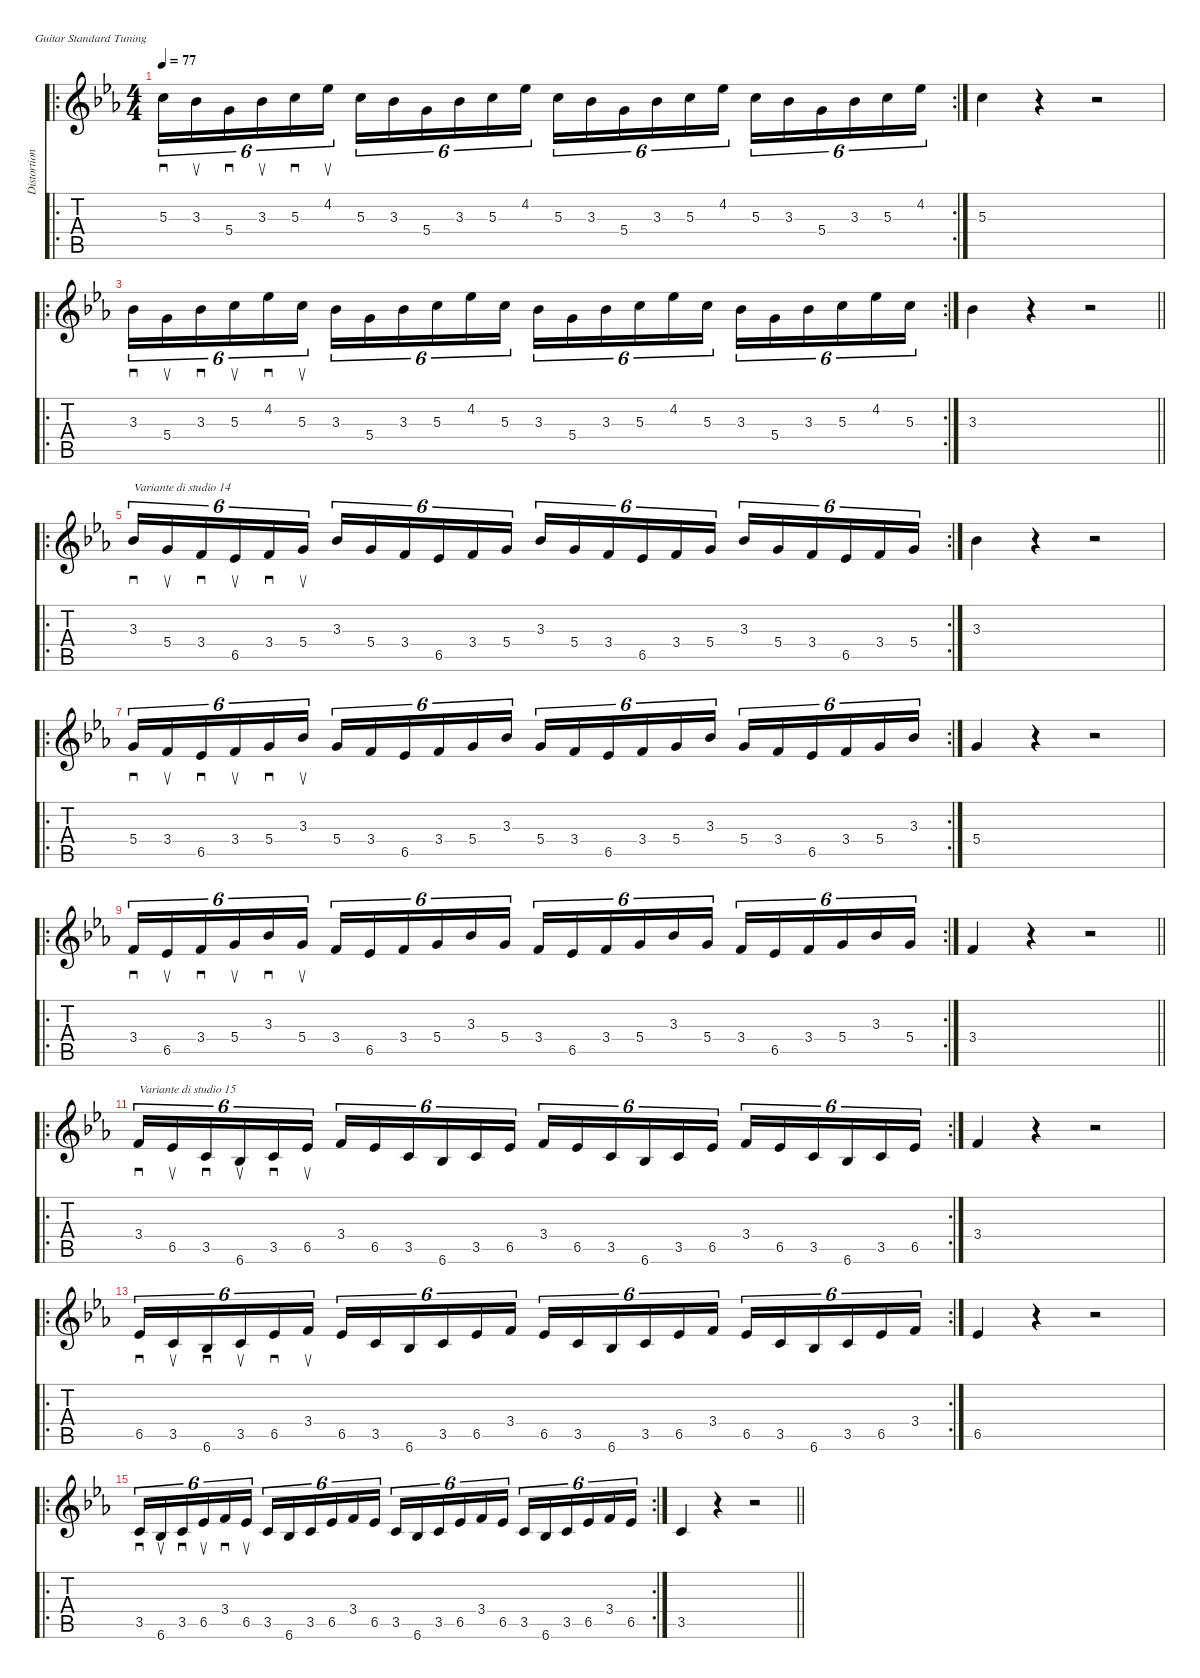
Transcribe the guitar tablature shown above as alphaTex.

\defaultSystemsLayout 4
\hideDynamics
\bracketExtendMode nobrackets
\otherSystemsTrackNameOrientation horizontal
\defaultBarNumberDisplay FirstOfSystem
\track ("Distortion Guitar" "Distortion") {instrument distortionguitar}
\staff {score tabs}
\tuning (E4 B3 G3 D3 A2 E2)
\ro
\rc 2
\ts (4 4)
\tempo 77
\clef g2
\ks cminor
5.3{acc forcenatural}.16{sd tu (6 4) dy mf beam Down} 3.3{acc b}.16{su tu (6 4) beam Down} 5.4{acc forcenatural}.16{sd tu (6 4) beam Down} 3.3{acc b}.16{su tu (6 4) beam Down} 5.3{acc forcenatural}.16{sd tu (6 4) beam Down} 4.2{acc b}.16{su tu (6 4) beam Down} 5.3{acc forcenatural}.16{tu (6 4) beam Down} 3.3{acc b}.16{tu (6 4) beam Down} 5.4{acc forcenatural}.16{tu (6 4) beam Down} 3.3{acc b}.16{tu (6 4) beam Down} 5.3{acc forcenatural}.16{tu (6 4) beam Down} 4.2{acc b}.16{tu (6 4) beam Down} 5.3{acc forcenatural}.16{tu (6 4) beam Down} 3.3{acc b}.16{tu (6 4) beam Down} 5.4{acc forcenatural}.16{tu (6 4) beam Down} 3.3{acc b}.16{tu (6 4) beam Down} 5.3{acc forcenatural}.16{tu (6 4) beam Down} 4.2{acc b}.16{tu (6 4) beam Down} 5.3{acc forcenatural}.16{tu (6 4) beam Down} 3.3{acc b}.16{tu (6 4) beam Down} 5.4{acc forcenatural}.16{tu (6 4) beam Down} 3.3{acc b}.16{tu (6 4) beam Down} 5.3{acc forcenatural}.16{tu (6 4) beam Down} 4.2{acc b}.16{tu (6 4) beam Down} |
5.3{acc forcenatural}.4{beam Down} r.4{beam Down} r.2{beam Down} |
\ro
\rc 2
3.3{acc b}.16{sd tu (6 4) beam Down} 5.4{acc forcenatural}.16{su tu (6 4) beam Down} 3.3{acc b}.16{sd tu (6 4) beam Down} 5.3{acc forcenatural}.16{su tu (6 4) beam Down} 4.2{acc b}.16{sd tu (6 4) beam Down} 5.3{acc forcenatural}.16{su tu (6 4) beam Down} 3.3{acc b}.16{tu (6 4) beam Down} 5.4{acc forcenatural}.16{tu (6 4) beam Down} 3.3{acc b}.16{tu (6 4) beam Down} 5.3{acc forcenatural}.16{tu (6 4) beam Down} 4.2{acc b}.16{tu (6 4) beam Down} 5.3{acc forcenatural}.16{tu (6 4) beam Down} 3.3{acc b}.16{tu (6 4) beam Down} 5.4{acc forcenatural}.16{tu (6 4) beam Down} 3.3{acc b}.16{tu (6 4) beam Down} 5.3{acc forcenatural}.16{tu (6 4) beam Down} 4.2{acc b}.16{tu (6 4) beam Down} 5.3{acc forcenatural}.16{tu (6 4) beam Down} 3.3{acc b}.16{tu (6 4) beam Down} 5.4{acc forcenatural}.16{tu (6 4) beam Down} 3.3{acc b}.16{tu (6 4) beam Down} 5.3{acc forcenatural}.16{tu (6 4) beam Down} 4.2{acc b}.16{tu (6 4) beam Down} 5.3{acc forcenatural}.16{tu (6 4) beam Down} |
\barLineRight lightlight
3.3{acc b}.4{beam Down} r.4{beam Down} r.2{beam Down} |
\ro
\rc 2
3.3{acc b}.16{sd tu (6 4) txt "Variante di studio 14" beam Up} 5.4{acc forcenatural}.16{su tu (6 4) beam Up} 3.4{acc forcenatural}.16{sd tu (6 4) beam Up} 6.5{acc b}.16{su tu (6 4) beam Up} 3.4{acc forcenatural}.16{sd tu (6 4) beam Up} 5.4{acc forcenatural}.16{su tu (6 4) beam Up} 3.3{acc b}.16{tu (6 4) beam Up} 5.4{acc forcenatural}.16{tu (6 4) beam Up} 3.4{acc forcenatural}.16{tu (6 4) beam Up} 6.5{acc b}.16{tu (6 4) beam Up} 3.4{acc forcenatural}.16{tu (6 4) beam Up} 5.4{acc forcenatural}.16{tu (6 4) beam Up} 3.3{acc b}.16{tu (6 4) beam Up} 5.4{acc forcenatural}.16{tu (6 4) beam Up} 3.4{acc forcenatural}.16{tu (6 4) beam Up} 6.5{acc b}.16{tu (6 4) beam Up} 3.4{acc forcenatural}.16{tu (6 4) beam Up} 5.4{acc forcenatural}.16{tu (6 4) beam Up} 3.3{acc b}.16{tu (6 4) beam Up} 5.4{acc forcenatural}.16{tu (6 4) beam Up} 3.4{acc forcenatural}.16{tu (6 4) beam Up} 6.5{acc b}.16{tu (6 4) beam Up} 3.4{acc forcenatural}.16{tu (6 4) beam Up} 5.4{acc forcenatural}.16{tu (6 4) beam Up} |
3.3{acc b}.4{beam Down} r.4{beam Down} r.2{beam Down} |
\ro
\rc 2
5.4{acc forcenatural}.16{sd tu (6 4) beam Up} 3.4{acc forcenatural}.16{su tu (6 4) beam Up} 6.5{acc b}.16{sd tu (6 4) beam Up} 3.4{acc forcenatural}.16{su tu (6 4) beam Up} 5.4{acc forcenatural}.16{sd tu (6 4) beam Up} 3.3{acc b}.16{su tu (6 4) beam Up} 5.4{acc forcenatural}.16{tu (6 4) beam Up} 3.4{acc forcenatural}.16{tu (6 4) beam Up} 6.5{acc b}.16{tu (6 4) beam Up} 3.4{acc forcenatural}.16{tu (6 4) beam Up} 5.4{acc forcenatural}.16{tu (6 4) beam Up} 3.3{acc b}.16{tu (6 4) beam Up} 5.4{acc forcenatural}.16{tu (6 4) beam Up} 3.4{acc forcenatural}.16{tu (6 4) beam Up} 6.5{acc b}.16{tu (6 4) beam Up} 3.4{acc forcenatural}.16{tu (6 4) beam Up} 5.4{acc forcenatural}.16{tu (6 4) beam Up} 3.3{acc b}.16{tu (6 4) beam Up} 5.4{acc forcenatural}.16{tu (6 4) beam Up} 3.4{acc forcenatural}.16{tu (6 4) beam Up} 6.5{acc b}.16{tu (6 4) beam Up} 3.4{acc forcenatural}.16{tu (6 4) beam Up} 5.4{acc forcenatural}.16{tu (6 4) beam Up} 3.3{acc b}.16{tu (6 4) beam Up} |
5.4{acc forcenatural}.4{beam Up} r.4{beam Up} r.2{beam Up} |
\ro
\rc 2
3.4{acc forcenatural}.16{sd tu (6 4) beam Up} 6.5{acc b}.16{su tu (6 4) beam Up} 3.4{acc forcenatural}.16{sd tu (6 4) beam Up} 5.4{acc forcenatural}.16{su tu (6 4) beam Up} 3.3{acc b}.16{sd tu (6 4) beam Up} 5.4{acc forcenatural}.16{su tu (6 4) beam Up} 3.4{acc forcenatural}.16{tu (6 4) beam Up} 6.5{acc b}.16{tu (6 4) beam Up} 3.4{acc forcenatural}.16{tu (6 4) beam Up} 5.4{acc forcenatural}.16{tu (6 4) beam Up} 3.3{acc b}.16{tu (6 4) beam Up} 5.4{acc forcenatural}.16{tu (6 4) beam Up} 3.4{acc forcenatural}.16{tu (6 4) beam Up} 6.5{acc b}.16{tu (6 4) beam Up} 3.4{acc forcenatural}.16{tu (6 4) beam Up} 5.4{acc forcenatural}.16{tu (6 4) beam Up} 3.3{acc b}.16{tu (6 4) beam Up} 5.4{acc forcenatural}.16{tu (6 4) beam Up} 3.4{acc forcenatural}.16{tu (6 4) beam Up} 6.5{acc b}.16{tu (6 4) beam Up} 3.4{acc forcenatural}.16{tu (6 4) beam Up} 5.4{acc forcenatural}.16{tu (6 4) beam Up} 3.3{acc b}.16{tu (6 4) beam Up} 5.4{acc forcenatural}.16{tu (6 4) beam Up} |
\barLineRight lightlight
3.4{acc forcenatural}.4{beam Up} r.4{beam Up} r.2{beam Up} |
\ro
\rc 2
3.4{acc forcenatural}.16{sd tu (6 4) txt "Variante di studio 15" beam Up} 6.5{acc b}.16{su tu (6 4) beam Up} 3.5{acc forcenatural}.16{sd tu (6 4) beam Up} 6.6{acc b}.16{su tu (6 4) beam Up} 3.5{acc forcenatural}.16{sd tu (6 4) beam Up} 6.5{acc b}.16{su tu (6 4) beam Up} 3.4{acc forcenatural}.16{tu (6 4) beam Up} 6.5{acc b}.16{tu (6 4) beam Up} 3.5{acc forcenatural}.16{tu (6 4) beam Up} 6.6{acc b}.16{tu (6 4) beam Up} 3.5{acc forcenatural}.16{tu (6 4) beam Up} 6.5{acc b}.16{tu (6 4) beam Up} 3.4{acc forcenatural}.16{tu (6 4) beam Up} 6.5{acc b}.16{tu (6 4) beam Up} 3.5{acc forcenatural}.16{tu (6 4) beam Up} 6.6{acc b}.16{tu (6 4) beam Up} 3.5{acc forcenatural}.16{tu (6 4) beam Up} 6.5{acc b}.16{tu (6 4) beam Up} 3.4{acc forcenatural}.16{tu (6 4) beam Up} 6.5{acc b}.16{tu (6 4) beam Up} 3.5{acc forcenatural}.16{tu (6 4) beam Up} 6.6{acc b}.16{tu (6 4) beam Up} 3.5{acc forcenatural}.16{tu (6 4) beam Up} 6.5{acc b}.16{tu (6 4) beam Up} |
3.4{acc forcenatural}.4{beam Up} r.4{beam Up} r.2{beam Up} |
\ro
\rc 2
6.5{acc b}.16{sd tu (6 4) beam Up} 3.5{acc forcenatural}.16{su tu (6 4) beam Up} 6.6{acc b}.16{sd tu (6 4) beam Up} 3.5{acc forcenatural}.16{su tu (6 4) beam Up} 6.5{acc b}.16{sd tu (6 4) beam Up} 3.4{acc forcenatural}.16{su tu (6 4) beam Up} 6.5{acc b}.16{tu (6 4) beam Up} 3.5{acc forcenatural}.16{tu (6 4) beam Up} 6.6{acc b}.16{tu (6 4) beam Up} 3.5{acc forcenatural}.16{tu (6 4) beam Up} 6.5{acc b}.16{tu (6 4) beam Up} 3.4{acc forcenatural}.16{tu (6 4) beam Up} 6.5{acc b}.16{tu (6 4) beam Up} 3.5{acc forcenatural}.16{tu (6 4) beam Up} 6.6{acc b}.16{tu (6 4) beam Up} 3.5{acc forcenatural}.16{tu (6 4) beam Up} 6.5{acc b}.16{tu (6 4) beam Up} 3.4{acc forcenatural}.16{tu (6 4) beam Up} 6.5{acc b}.16{tu (6 4) beam Up} 3.5{acc forcenatural}.16{tu (6 4) beam Up} 6.6{acc b}.16{tu (6 4) beam Up} 3.5{acc forcenatural}.16{tu (6 4) beam Up} 6.5{acc b}.16{tu (6 4) beam Up} 3.4{acc forcenatural}.16{tu (6 4) beam Up} |
6.5{acc b}.4{beam Up} r.4{beam Up} r.2{beam Up} |
\ro
\rc 2
3.5{acc forcenatural}.16{sd tu (6 4) beam Up} 6.6{acc b}.16{su tu (6 4) beam Up} 3.5{acc forcenatural}.16{sd tu (6 4) beam Up} 6.5{acc b}.16{su tu (6 4) beam Up} 3.4{acc forcenatural}.16{sd tu (6 4) beam Up} 6.5{acc b}.16{su tu (6 4) beam Up} 3.5{acc forcenatural}.16{tu (6 4) beam Up} 6.6{acc b}.16{tu (6 4) beam Up} 3.5{acc forcenatural}.16{tu (6 4) beam Up} 6.5{acc b}.16{tu (6 4) beam Up} 3.4{acc forcenatural}.16{tu (6 4) beam Up} 6.5{acc b}.16{tu (6 4) beam Up} 3.5{acc forcenatural}.16{tu (6 4) beam Up} 6.6{acc b}.16{tu (6 4) beam Up} 3.5{acc forcenatural}.16{tu (6 4) beam Up} 6.5{acc b}.16{tu (6 4) beam Up} 3.4{acc forcenatural}.16{tu (6 4) beam Up} 6.5{acc b}.16{tu (6 4) beam Up} 3.5{acc forcenatural}.16{tu (6 4) beam Up} 6.6{acc b}.16{tu (6 4) beam Up} 3.5{acc forcenatural}.16{tu (6 4) beam Up} 6.5{acc b}.16{tu (6 4) beam Up} 3.4{acc forcenatural}.16{tu (6 4) beam Up} 6.5{acc b}.16{tu (6 4) beam Up} |
\barLineRight lightlight
3.5{acc forcenatural}.4{beam Up} r.4{beam Up} r.2{beam Up}
